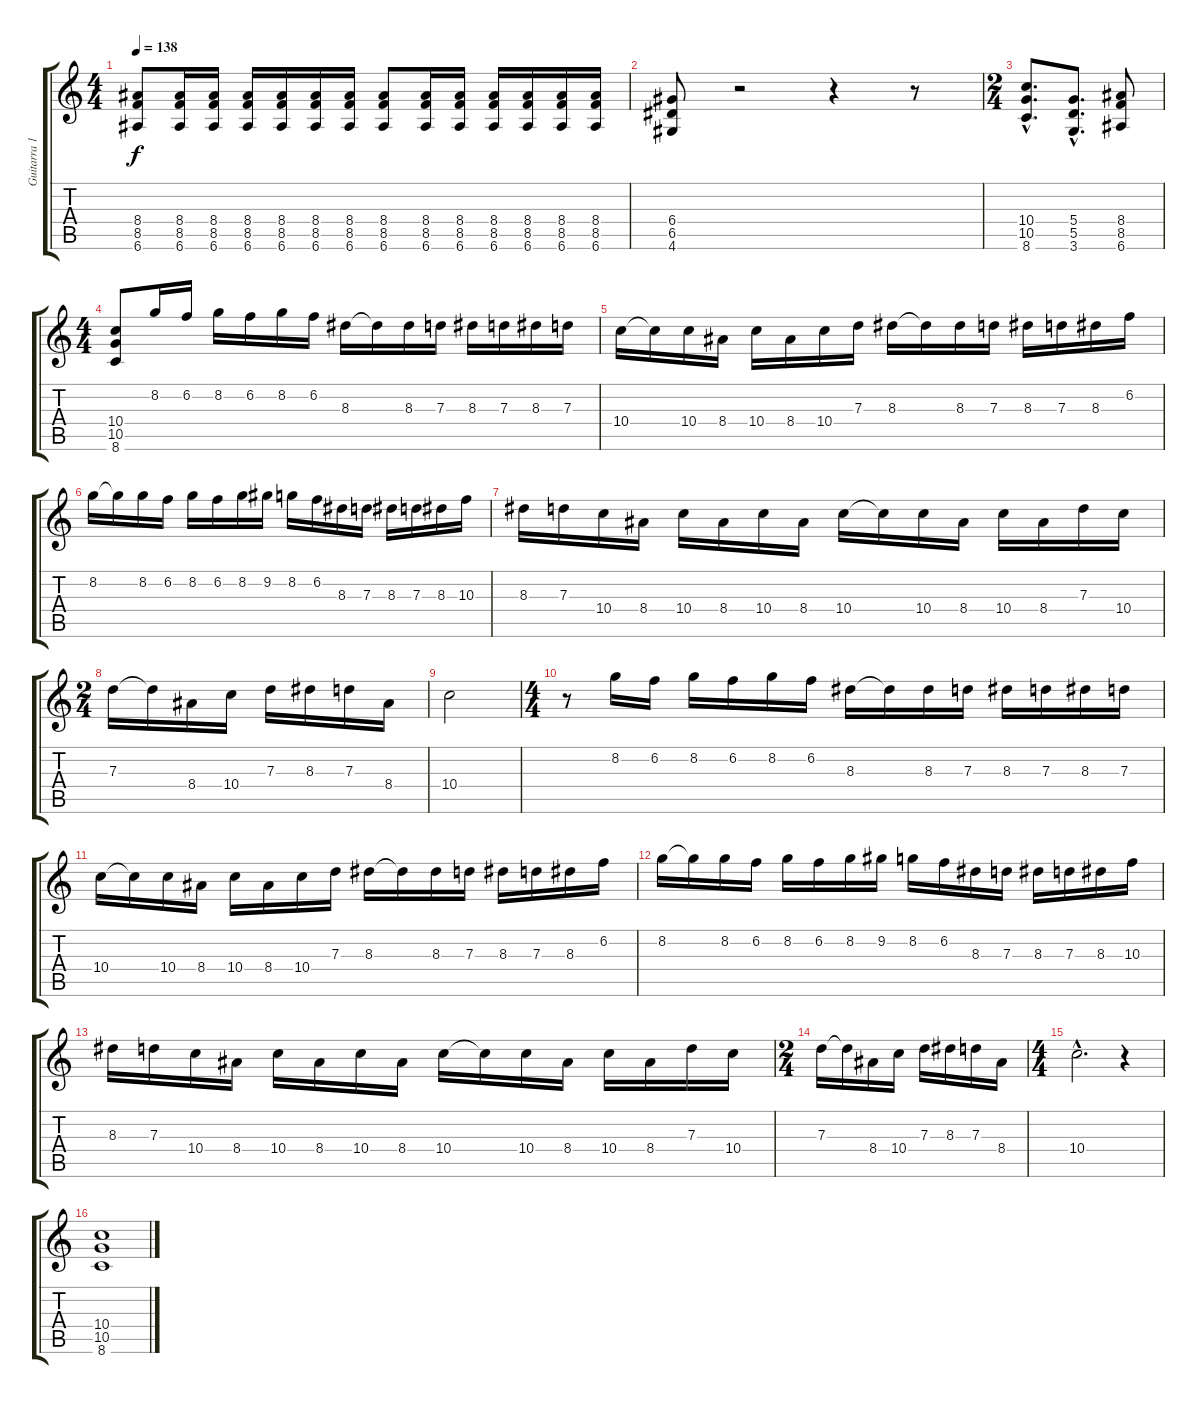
\track ("Guitarra 1" "Guitarra 1") {instrument distortionguitar}
\staff {score tabs}
\tuning (E4 B3 G3 D3 A2 E2) {hide}
\ts (4 4)
\tempo 138
\clef g2
\ks c
(8.4 8.5 6.6).8{dy f} (8.4 8.5 6.6).16 (8.4 8.5 6.6).16 (8.4 8.5 6.6).16 (8.4 8.5 6.6).16 (8.4 8.5 6.6).16 (8.4 8.5 6.6).16 (8.4 8.5 6.6).8 (8.4 8.5 6.6).16 (8.4 8.5 6.6).16 (8.4 8.5 6.6).16 (8.4 8.5 6.6).16 (8.4 8.5 6.6).16 (8.4 8.5 6.6).16 |
(6.4 6.5 4.6).8 r.2 r.4 r.8 |
\ts (2 4)
(10.4{hac} 10.5{hac} 8.6{hac}).8{d} (5.4{hac} 5.5{hac} 3.6{hac}).8{d} (8.4 8.5 6.6).8 |
\ts (4 4)
(10.4 10.5 8.6).8 8.2.16 6.2.16 8.2.16 6.2.16 8.2.16 6.2.16 8.3.16 8.3{t}.16 8.3.16 7.3.16 8.3.16 7.3.16 8.3.16 7.3.16 |
10.4.16 10.4{t}.16 10.4.16 8.4.16 10.4.16 8.4.16 10.4.16 7.3.16 8.3.16 8.3{t}.16 8.3.16 7.3.16 8.3.16 7.3.16 8.3.16 6.2.16 |
8.2.16 8.2{t}.16 8.2.16 6.2.16 8.2.16 6.2.16 8.2.16 9.2.16 8.2.16 6.2.16 8.3.16 7.3.16 8.3.16 7.3.16 8.3.16 10.3.16 |
8.3.16 7.3.16 10.4.16 8.4.16 10.4.16 8.4.16 10.4.16 8.4.16 10.4.16 10.4{t}.16 10.4.16 8.4.16 10.4.16 8.4.16 7.3.16 10.4.16 |
\ts (2 4)
7.3.16 7.3{t}.16 8.4.16 10.4.16 7.3.16 8.3.16 7.3.16 8.4.16 |
10.4.2 |
\ts (4 4)
r.8 8.2.16 6.2.16 8.2.16 6.2.16 8.2.16 6.2.16 8.3.16 8.3{t}.16 8.3.16 7.3.16 8.3.16 7.3.16 8.3.16 7.3.16 |
10.4.16 10.4{t}.16 10.4.16 8.4.16 10.4.16 8.4.16 10.4.16 7.3.16 8.3.16 8.3{t}.16 8.3.16 7.3.16 8.3.16 7.3.16 8.3.16 6.2.16 |
8.2.16 8.2{t}.16 8.2.16 6.2.16 8.2.16 6.2.16 8.2.16 9.2.16 8.2.16 6.2.16 8.3.16 7.3.16 8.3.16 7.3.16 8.3.16 10.3.16 |
8.3.16 7.3.16 10.4.16 8.4.16 10.4.16 8.4.16 10.4.16 8.4.16 10.4.16 10.4{t}.16 10.4.16 8.4.16 10.4.16 8.4.16 7.3.16 10.4.16 |
\ts (2 4)
7.3.16 7.3{t}.16 8.4.16 10.4.16 7.3.16 8.3.16 7.3.16 8.4.16 |
\ts (4 4)
10.4{hac}.2{d} r.4 |
(10.4 10.5 8.6).1
